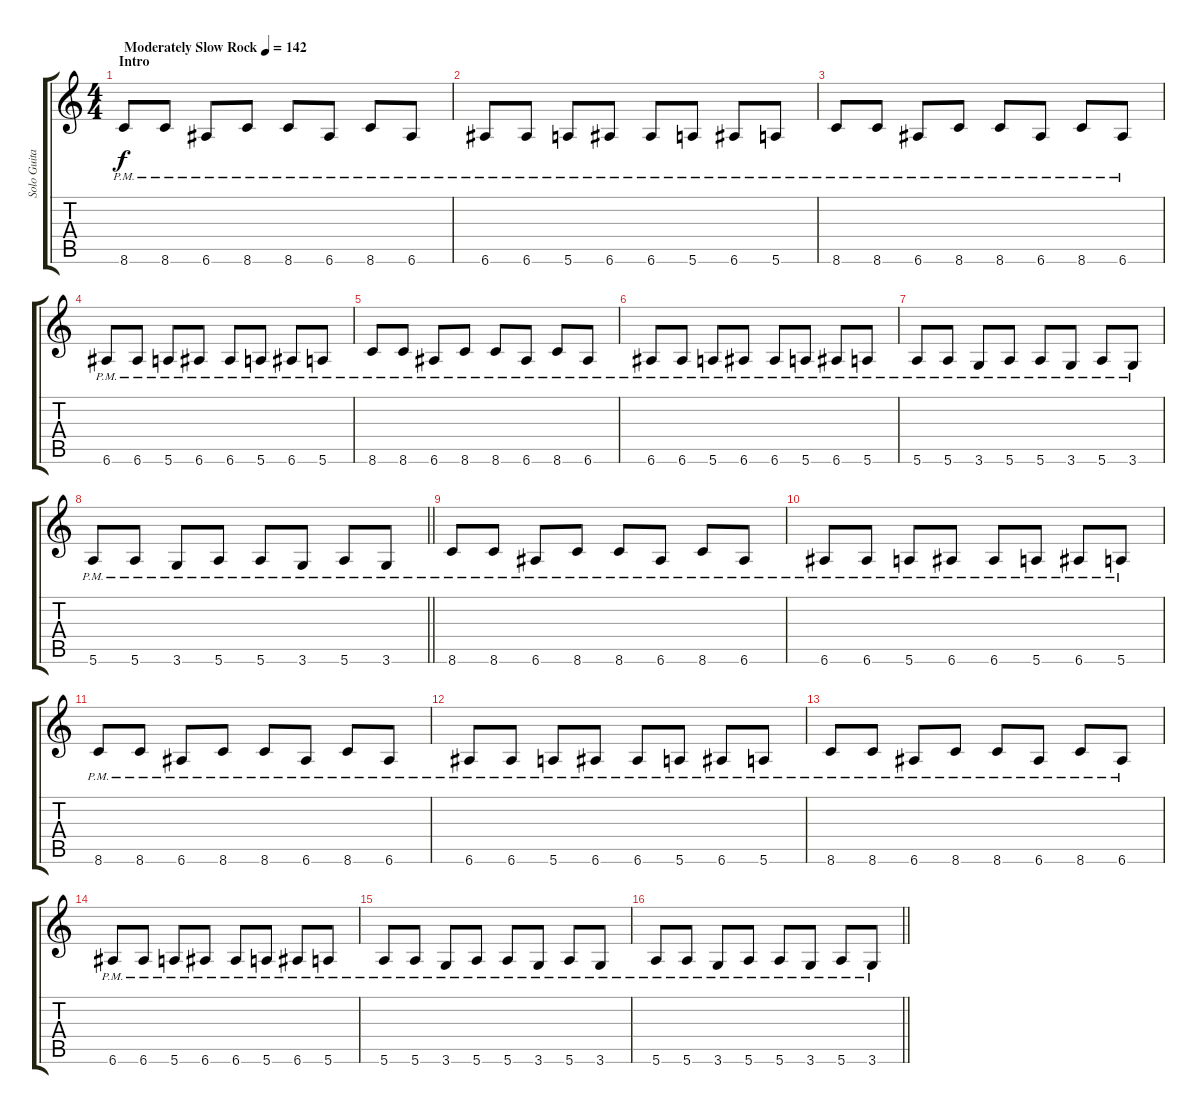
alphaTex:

\track ("Solo Guitar" "Solo Guita") {instrument electricguitarclean}
\staff {score tabs}
\tuning (E4 B3 G3 D3 A2 E2) {hide}
\ts (4 4)
\section ("" "Intro")
\tempo (142 "Moderately Slow Rock")
\clef g2
\ks c
8.6{pm}.8{dy f instrument electricguitarclean} 8.6{pm}.8 6.6{pm}.8 8.6{pm}.8 8.6{pm}.8 6.6{pm}.8 8.6{pm}.8 6.6{pm}.8 |
6.6{pm}.8 6.6{pm}.8 5.6{pm}.8 6.6{pm}.8 6.6{pm}.8 5.6{pm}.8 6.6{pm}.8 5.6{pm}.8 |
8.6{pm}.8 8.6{pm}.8 6.6{pm}.8 8.6{pm}.8 8.6{pm}.8 6.6{pm}.8 8.6{pm}.8 6.6{pm}.8 |
6.6{pm}.8 6.6{pm}.8 5.6{pm}.8 6.6{pm}.8 6.6{pm}.8 5.6{pm}.8 6.6{pm}.8 5.6{pm}.8 |
8.6{pm}.8 8.6{pm}.8 6.6{pm}.8 8.6{pm}.8 8.6{pm}.8 6.6{pm}.8 8.6{pm}.8 6.6{pm}.8 |
6.6{pm}.8 6.6{pm}.8 5.6{pm}.8 6.6{pm}.8 6.6{pm}.8 5.6{pm}.8 6.6{pm}.8 5.6{pm}.8 |
5.6{pm}.8 5.6{pm}.8 3.6{pm}.8 5.6{pm}.8 5.6{pm}.8 3.6{pm}.8 5.6{pm}.8 3.6{pm}.8 |
\barLineRight lightlight
5.6{pm}.8 5.6{pm}.8 3.6{pm}.8 5.6{pm}.8 5.6{pm}.8 3.6{pm}.8 5.6{pm}.8 3.6{pm}.8 |
8.6{pm}.8 8.6{pm}.8 6.6{pm}.8 8.6{pm}.8 8.6{pm}.8 6.6{pm}.8 8.6{pm}.8 6.6{pm}.8 |
6.6{pm}.8 6.6{pm}.8 5.6{pm}.8 6.6{pm}.8 6.6{pm}.8 5.6{pm}.8 6.6{pm}.8 5.6{pm}.8 |
8.6{pm}.8 8.6{pm}.8 6.6{pm}.8 8.6{pm}.8 8.6{pm}.8 6.6{pm}.8 8.6{pm}.8 6.6{pm}.8 |
6.6{pm}.8 6.6{pm}.8 5.6{pm}.8 6.6{pm}.8 6.6{pm}.8 5.6{pm}.8 6.6{pm}.8 5.6{pm}.8 |
8.6{pm}.8 8.6{pm}.8 6.6{pm}.8 8.6{pm}.8 8.6{pm}.8 6.6{pm}.8 8.6{pm}.8 6.6{pm}.8 |
6.6{pm}.8 6.6{pm}.8 5.6{pm}.8 6.6{pm}.8 6.6{pm}.8 5.6{pm}.8 6.6{pm}.8 5.6{pm}.8 |
5.6{pm}.8 5.6{pm}.8 3.6{pm}.8 5.6{pm}.8 5.6{pm}.8 3.6{pm}.8 5.6{pm}.8 3.6{pm}.8 |
\barLineRight lightlight
5.6{pm}.8 5.6{pm}.8 3.6{pm}.8 5.6{pm}.8 5.6{pm}.8 3.6{pm}.8 5.6{pm}.8 3.6{pm}.8
